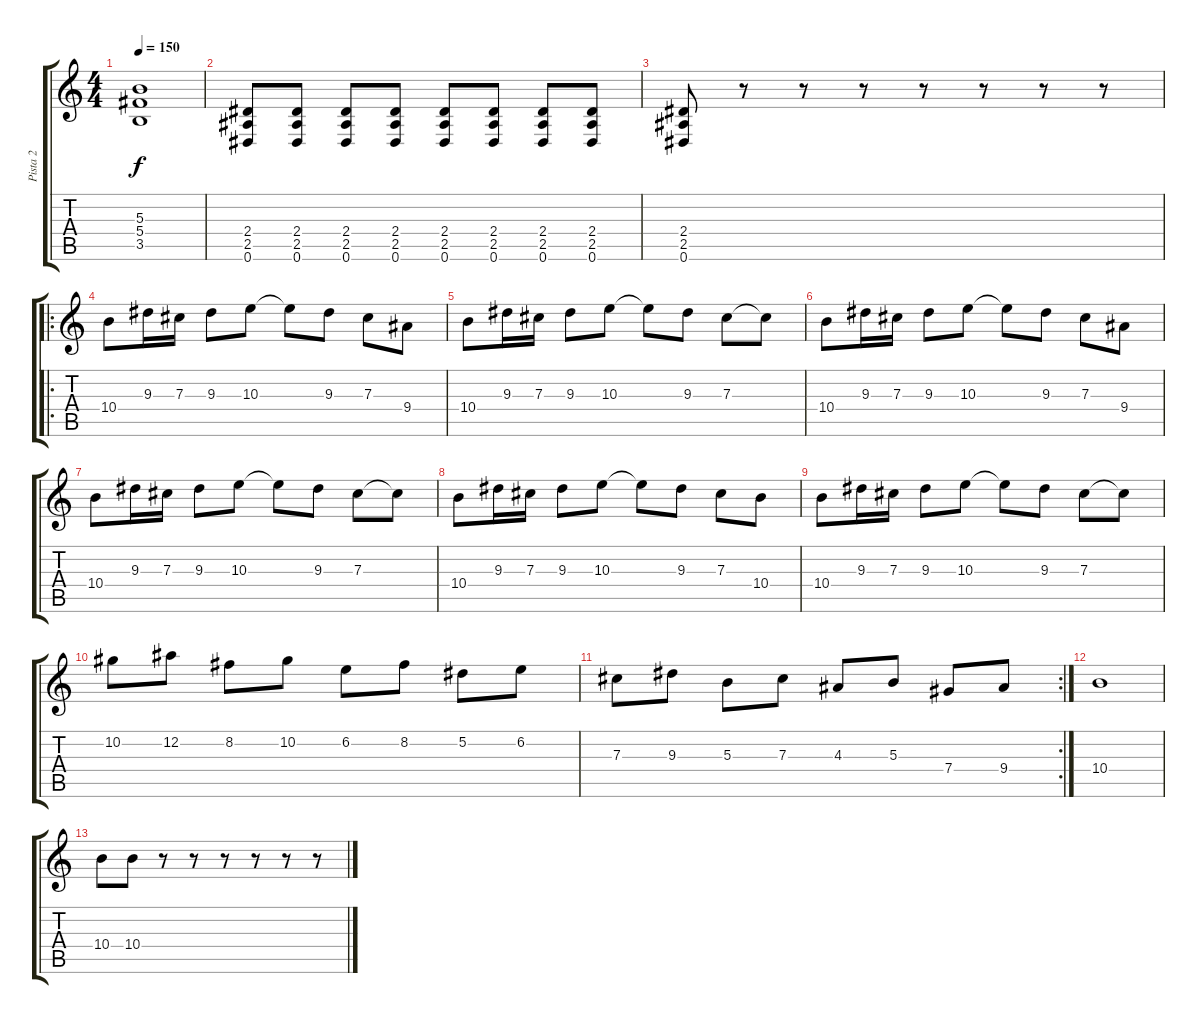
\track ("Pista 2" "Pista 2") {instrument distortionguitar}
\staff {score tabs}
\tuning (Eb4 Bb3 Gb3 Db3 Ab2 Eb2) {hide}
\ts (4 4)
\tempo 150
\clef g2
\ks c
(5.3 5.4 3.5).1{dy f} |
(2.4 2.5 0.6).8 (2.4 2.5 0.6).8 (2.4 2.5 0.6).8 (2.4 2.5 0.6).8 (2.4 2.5 0.6).8 (2.4 2.5 0.6).8 (2.4 2.5 0.6).8 (2.4 2.5 0.6).8 |
(2.4 2.5 0.6).8 r.8 r.8 r.8 r.8 r.8 r.8 r.8 |
\ro
10.4.8 9.3.16 7.3.16 9.3.8 10.3.8 10.3{t}.8 9.3.8 7.3.8 9.4.8 |
10.4.8 9.3.16 7.3.16 9.3.8 10.3.8 10.3{t}.8 9.3.8 7.3.8 7.3{t}.8 |
10.4.8 9.3.16 7.3.16 9.3.8 10.3.8 10.3{t}.8 9.3.8 7.3.8 9.4.8 |
10.4.8 9.3.16 7.3.16 9.3.8 10.3.8 10.3{t}.8 9.3.8 7.3.8 7.3{t}.8 |
10.4.8 9.3.16 7.3.16 9.3.8 10.3.8 10.3{t}.8 9.3.8 7.3.8 10.4.8 |
10.4.8 9.3.16 7.3.16 9.3.8 10.3.8 10.3{t}.8 9.3.8 7.3.8 7.3{t}.8 |
10.2.8 12.2.8 8.2.8 10.2.8 6.2.8 8.2.8 5.2.8 6.2.8 |
\rc 2
7.3.8 9.3.8 5.3.8 7.3.8 4.3.8 5.3.8 7.4.8 9.4.8 |
10.4.1 |
10.4.8 10.4.8 r.8 r.8 r.8 r.8 r.8 r.8
